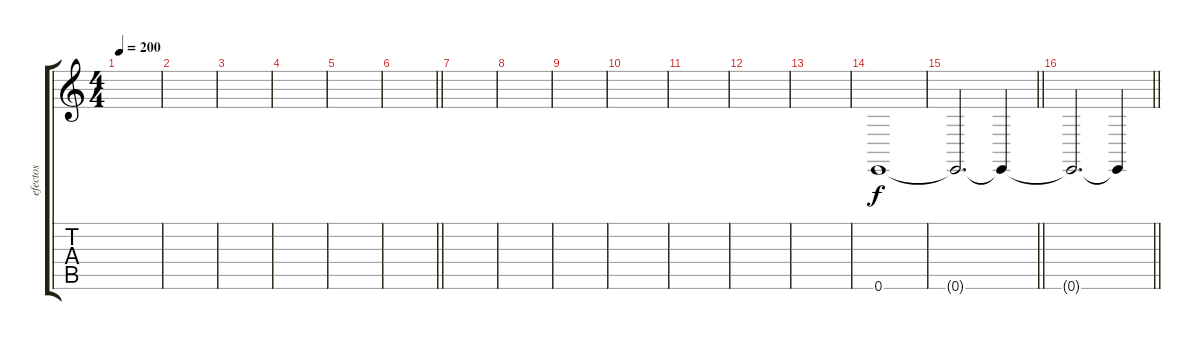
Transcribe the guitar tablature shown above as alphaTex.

\track ("efectos" "efectos") {instrument applause}
\staff {score tabs}
\tuning (E4 B3 G3 D3 A2 E2) {hide}
\ts (4 4)
\tempo 200
\clef g2
\ks c
|
|
|
|
|
\barLineRight lightlight
|
|
|
|
|
|
|
|
0.6.1 |
\barLineRight lightlight
0.6{t}.2{d} 0.6{t}.4 |
\barLineRight lightlight
0.6{t}.2{d} 0.6{t}.4
